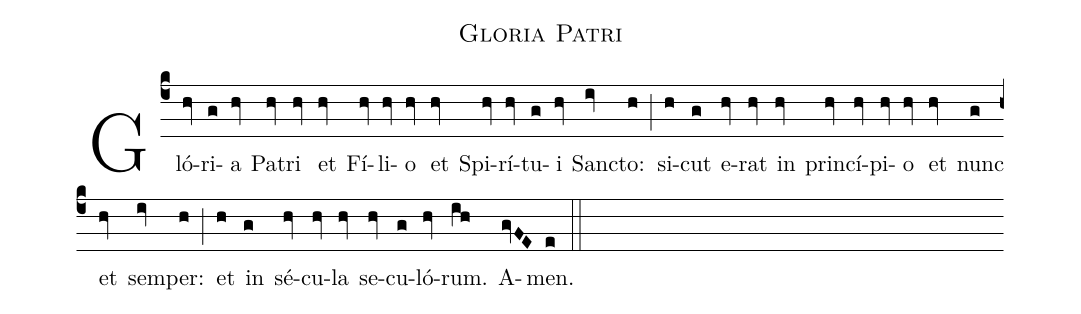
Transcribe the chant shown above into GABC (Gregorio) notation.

name: Gloria Patri;
%%
(c4) Gló(hv)ri(g)a(hv) Pa(hv)tri(hv) et(hv) Fí(hv)li(hv)o(hv) et(hv) Spi(hv)rí(hv)tu(g)i(hv) San(iv)cto:(h) (;)
si(h)cut(g) e(hv)rat(hv) in(hv) prin(hv)cí(hv)pi(hv)o(hv) et(hv) nunc(g) et(hv) sem(iv)per:(h) (;)
et(h) in(g) sé(hv)cu(hv)la(hv) se(hv)cu(g)ló(hv)rum.(ih) A(gvFE)men.(e) (::)
